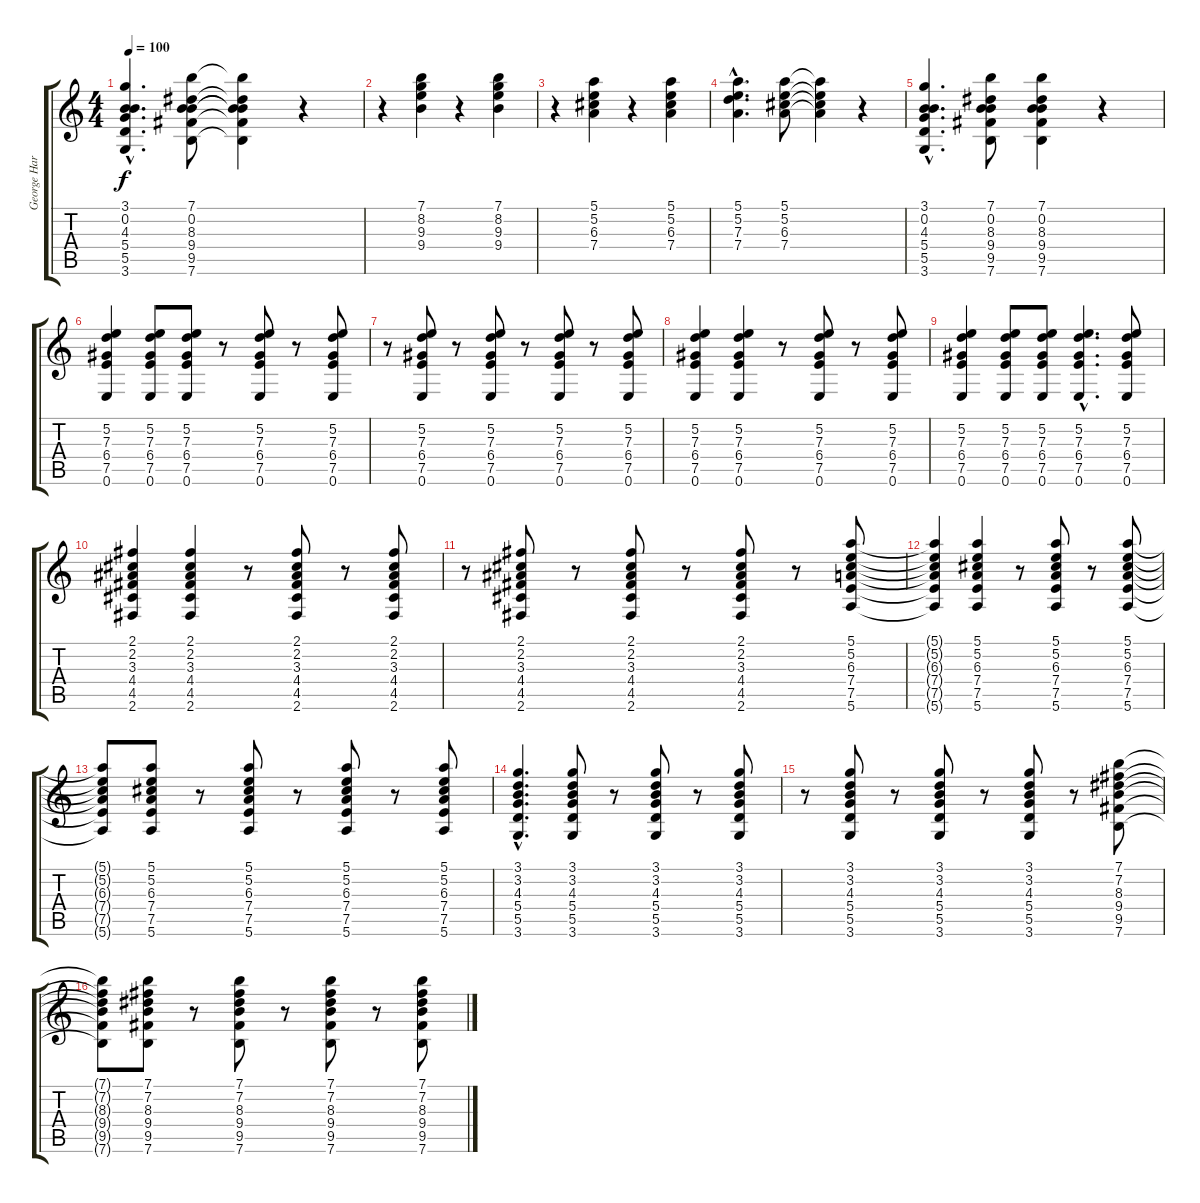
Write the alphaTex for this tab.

\track ("George Harrison" "George Har") {instrument overdrivenguitar}
\staff {score tabs}
\tuning (E4 B3 G3 D3 A2 E2) {hide}
\ts (4 4)
\tempo 100
\clef g2
\ks c
(3.1{hac} 0.2{hac} 4.3{hac} 5.4{hac} 5.5{hac} 3.6{hac}).4{d dy f} (7.1 0.2 8.3 9.4 9.5 7.6).8 (7.1{t} 0.2{t} 8.3{t} 9.4{t} 9.5{t} 7.6{t}).4 r.4 |
r.4 (7.1 8.2 9.3 9.4).4 r.4 (7.1 8.2 9.3 9.4).4 |
r.4 (5.1 5.2 6.3 7.4).4 r.4 (5.1 5.2 6.3 7.4).4 |
(5.1{hac} 5.2{hac} 7.3{hac} 7.4{hac}).4{d} (5.1 5.2 6.3 7.4).8 (5.1{t} 5.2{t} 6.3{t} 7.4{t}).4 r.4 |
(3.1{hac} 0.2{hac} 4.3{hac} 5.4{hac} 5.5{hac} 3.6{hac}).4{d} (7.1 0.2 8.3 9.4 9.5 7.6).8 (7.1 0.2 8.3 9.4 9.5 7.6).4 r.4 |
(5.2 7.3 6.4 7.5 0.6).4 (5.2 7.3 6.4 7.5 0.6).8 (5.2 7.3 6.4 7.5 0.6).8 r.8 (5.2 7.3 6.4 7.5 0.6).8 r.8 (5.2 7.3 6.4 7.5 0.6).8 |
r.8 (5.2 7.3 6.4 7.5 0.6).8 r.8 (5.2 7.3 6.4 7.5 0.6).8 r.8 (5.2 7.3 6.4 7.5 0.6).8 r.8 (5.2 7.3 6.4 7.5 0.6).8 |
(5.2 7.3 6.4 7.5 0.6).4 (5.2 7.3 6.4 7.5 0.6).4 r.8 (5.2 7.3 6.4 7.5 0.6).8 r.8 (5.2 7.3 6.4 7.5 0.6).8 |
(5.2 7.3 6.4 7.5 0.6).4 (5.2 7.3 6.4 7.5 0.6).8 (5.2 7.3 6.4 7.5 0.6).8 (5.2{hac} 7.3{hac} 6.4{hac} 7.5{hac} 0.6{hac}).4{d} (5.2 7.3 6.4 7.5 0.6).8 |
(2.1 2.2 3.3 4.4 4.5 2.6).4 (2.1 2.2 3.3 4.4 4.5 2.6).4 r.8 (2.1 2.2 3.3 4.4 4.5 2.6).8 r.8 (2.1 2.2 3.3 4.4 4.5 2.6).8 |
r.8 (2.1 2.2 3.3 4.4 4.5 2.6).8 r.8 (2.1 2.2 3.3 4.4 4.5 2.6).8 r.8 (2.1 2.2 3.3 4.4 4.5 2.6).8 r.8 (5.1 5.2 6.3 7.4 7.5 5.6).8 |
(5.1{t} 5.2{t} 6.3{t} 7.4{t} 7.5{t} 5.6{t}).4 (5.1 5.2 6.3 7.4 7.5 5.6).4 r.8 (5.1 5.2 6.3 7.4 7.5 5.6).8 r.8 (5.1 5.2 6.3 7.4 7.5 5.6).8 |
(5.1{t} 5.2{t} 6.3{t} 7.4{t} 7.5{t} 5.6{t}).8 (5.1 5.2 6.3 7.4 7.5 5.6).8 r.8 (5.1 5.2 6.3 7.4 7.5 5.6).8 r.8 (5.1 5.2 6.3 7.4 7.5 5.6).8 r.8 (5.1 5.2 6.3 7.4 7.5 5.6).8 |
(3.1{hac} 3.2{hac} 4.3{hac} 5.4{hac} 5.5{hac} 3.6{hac}).4{d} (3.1 3.2 4.3 5.4 5.5 3.6).8 r.8 (3.1 3.2 4.3 5.4 5.5 3.6).8 r.8 (3.1 3.2 4.3 5.4 5.5 3.6).8 |
r.8 (3.1 3.2 4.3 5.4 5.5 3.6).8 r.8 (3.1 3.2 4.3 5.4 5.5 3.6).8 r.8 (3.1 3.2 4.3 5.4 5.5 3.6).8 r.8 (7.1 7.2 8.3 9.4 9.5 7.6).8 |
(7.1{t} 7.2{t} 8.3{t} 9.4{t} 9.5{t} 7.6{t}).8 (7.1 7.2 8.3 9.4 9.5 7.6).8 r.8 (7.1 7.2 8.3 9.4 9.5 7.6).8 r.8 (7.1 7.2 8.3 9.4 9.5 7.6).8 r.8 (7.1 7.2 8.3 9.4 9.5 7.6).8
